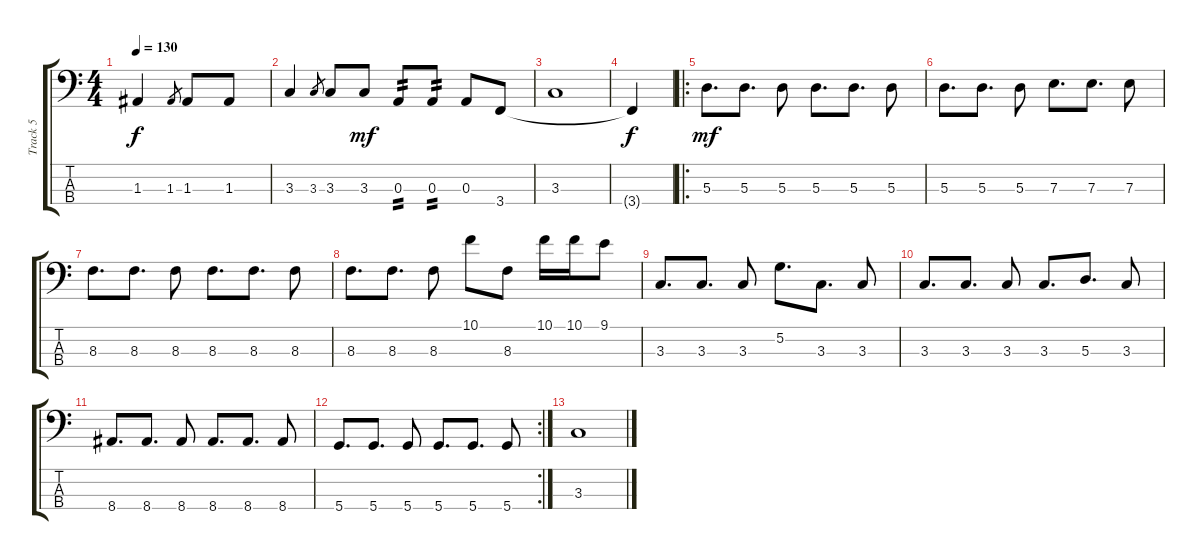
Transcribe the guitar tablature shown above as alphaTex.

\track ("Track 5" "Track 5") {instrument electricbassfinger}
\staff {score tabs}
\tuning (G2 D2 A1 D1) {hide}
\ts (4 4)
\tempo 130
\clef f4
\ks c
1.3.4{dy f} 1.3.8{gr} 1.3.8 1.3.8 |
3.3.4 3.3.8{gr} 3.3.8 3.3.8{dy mf} 0.3.8{tp 2} 0.3.8{tp 2} 0.3.8 3.4.8 |
3.3.1 |
3.4{t}.4{dy f} |
\ro
5.3.8{d dy mf} 5.3.8{d} 5.3.8 5.3.8{d} 5.3.8{d} 5.3.8 |
5.3.8{d} 5.3.8{d} 5.3.8 7.3.8{d} 7.3.8{d} 7.3.8 |
8.3.8{d} 8.3.8{d} 8.3.8 8.3.8{d} 8.3.8{d} 8.3.8 |
8.3.8{d} 8.3.8{d} 8.3.8 10.1.8 8.3.8 10.1.16 10.1.16 9.1.8 |
3.3.8{d} 3.3.8{d} 3.3.8 5.2.8{d} 3.3.8{d} 3.3.8 |
3.3.8{d} 3.3.8{d} 3.3.8 3.3.8{d} 5.3.8{d} 3.3.8 |
8.4.8{d} 8.4.8{d} 8.4.8 8.4.8{d} 8.4.8{d} 8.4.8 |
\rc 2
5.4.8{d} 5.4.8{d} 5.4.8 5.4.8{d} 5.4.8{d} 5.4.8 |
3.3.1
